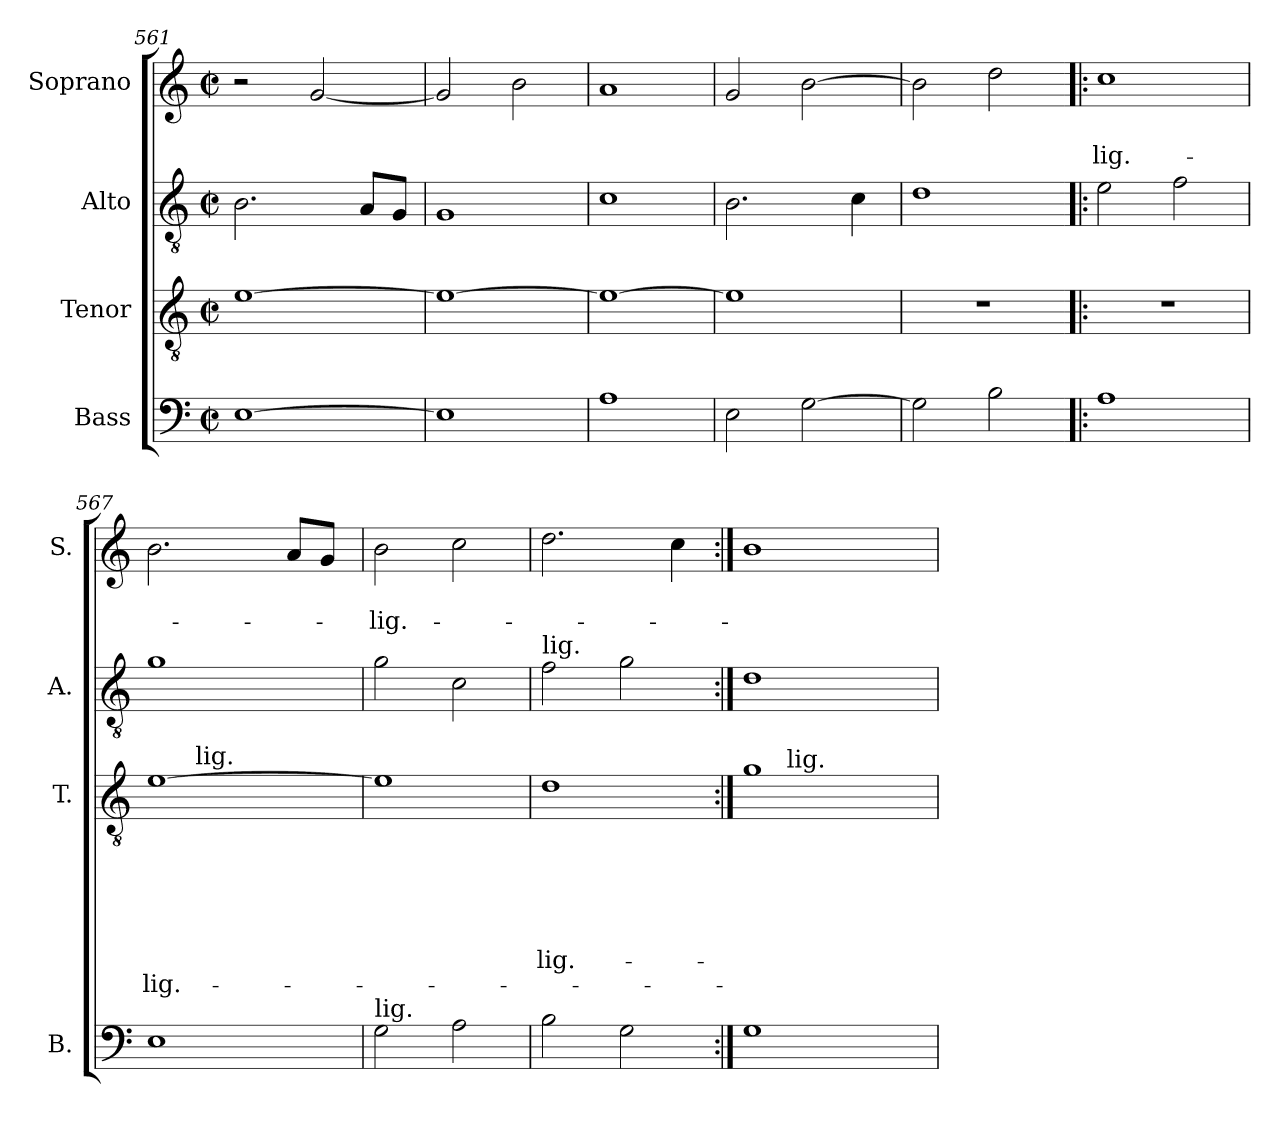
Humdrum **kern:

**kern	**kern	**text	**text	**text	**text	**text	**text	**text	**kern	**kern	**text	**text
*part4	*part3	*part3	*part3	*part3	*part3	*part3	*part3	*part3	*part2	*part1	*part1	*part1
*staff4	*staff3	*staff3	*staff3	*staff3	*staff3	*staff3	*staff3	*staff3	*staff2	*staff1	*staff1	*staff1
*I"Bass	*I"Tenor	*	*	*	*	*	*	*	*I"Alto	*I"Soprano	*	*
*I'B.	*I'T.	*	*	*	*	*	*	*	*I'A.	*I'S.	*	*
!!LO:PB:g=z
*clefF4	*clefGv2	*	*	*	*	*	*	*	*clefGv2	*clefG2	*	*
*k[]	*k[]	*	*	*	*	*	*	*	*k[]	*k[]	*	*
*C:	*C:	*	*	*	*	*	*	*	*C:	*C:	*	*
*M2/2	*M2/2	*	*	*	*	*	*	*	*M2/2	*M2/2	*	*
*met(c|)	*met(c|)	*	*	*	*	*	*	*	*met(c|)	*met(c|)	*	*
=561	=561	=561	=561	=561	=561	=561	=561	=561	=561	=561	=561	=561
[>1E	[>1e	.	.	.	.	.	.	.	2.B\	2r	.	.
.	.	.	.	.	.	.	.	.	.	[<2g/	.	.
.	.	.	.	.	.	.	.	.	8A/L	.	.	.
.	.	.	.	.	.	.	.	.	8G/J	.	.	.
=562	=562	=562	=562	=562	=562	=562	=562	=562	=562	=562	=562	=562
1E]	1e_	.	.	.	.	.	.	.	1G	2g/]	.	.
.	.	.	.	.	.	.	.	.	.	2b\	.	.
=563	=563	=563	=563	=563	=563	=563	=563	=563	=563	=563	=563	=563
1A	1e_	.	.	.	.	.	.	.	1c	1a	.	.
=564	=564	=564	=564	=564	=564	=564	=564	=564	=564	=564	=564	=564
2E\	1e]	.	.	.	.	.	.	.	2.B\	2g/	.	.
[>2G\	.	.	.	.	.	.	.	.	.	[>2b\	.	.
.	.	.	.	.	.	.	.	.	4c\	.	.	.
=565	=565	=565	=565	=565	=565	=565	=565	=565	=565	=565	=565	=565
2G\]	1r	.	.	.	.	.	.	.	1d	2b\]	.	.
2B\	.	.	.	.	.	.	.	.	.	2dd\	.	.
=566!|:	=566!|:	=566!|:	=566!|:	=566!|:	=566!|:	=566!|:	=566!|:	=566!|:	=566!|:	=566!|:	=566!|:	=566!|:
!	!	!	!	!	!	!	!	!	!	!	!	!LO:LY:b
1A	1r	.	.	.	.	.	.	.	2e\	1cc	.	-lig.-
.	.	.	.	.	.	.	.	.	2f\	.	.	.
=567	=567	=567	=567	=567	=567	=567	=567	=567	=567	=567	=567	=567
!	!	!	!	!	!	!	!	!LO:LY:b	!	!	!	!
*	*^	*	*	*	*	*	*	*	*	*	*	*
1E	[>1e	8..ryy	.	.	.	.	.	.	lig.-	1g	2.b\	.	.
!	!	!LO:TX:a:t=lig.	!	!	!	!	!	!	!	!	!	!	!
.	.	2ryy	.	.	.	.	.	.	.	.	.	.	.
.	.	4ryy	.	.	.	.	.	.	.	.	.	.	.
.	.	.	.	.	.	.	.	.	.	.	8a/L	.	.
.	.	.	.	.	.	.	.	.	.	.	8g/J	.	.
.	.	32ryy	.	.	.	.	.	.	.	.	.	.	.
=568	=568	=568	=568	=568	=568	=568	=568	=568	=568	=568	=568	=568	=568
!LO:TX:a:t=lig.	!	!	!	!	!	!	!	!	!	!	!	!	!
!	!	!	!	!	!	!	!	!	!	!	!	!	!LO:LY:b
*	*v	*v	*	*	*	*	*	*	*	*	*	*	*
2G\	1e]	.	.	.	.	.	.	.	2g\	2b\	.	-lig.-
2A\	.	.	.	.	.	.	.	.	2c\	2cc\	.	.
=569	=569	=569	=569	=569	=569	=569	=569	=569	=569	=569	=569	=569
!	!	!	!	!	!	!	!	!	!LO:TX:a:t=lig.	!	!	!
!	!	!	!	!	!	!	!LO:LY:b	!	!	!	!	!
2B\	1d	.	.	.	.	.	-lig.-	.	2f\	2.dd\	.	.
2G\	.	.	.	.	.	.	.	.	2g\	.	.	.
.	.	.	.	.	.	.	.	.	.	4cc\	.	.
=570:|!	=570:|!	=570:|!	=570:|!	=570:|!	=570:|!	=570:|!	=570:|!	=570:|!	=570:|!	=570:|!	=570:|!	=570:|!
*	*^	*	*	*	*	*	*	*	*	*	*	*
1G	1g	8.ryy	.	.	.	.	.	.	.	1d	1b	.	.
!	!	!LO:TX:a:t=lig.	!	!	!	!	!	!	!	!	!	!	!
.	.	2ryy	.	.	.	.	.	.	.	.	.	.	.
.	.	4ryy	.	.	.	.	.	.	.	.	.	.	.
.	.	16ryy	.	.	.	.	.	.	.	.	.	.	.
*	*v	*v	*	*	*	*	*	*	*	*	*	*	*
=	=	=	=	=	=	=	=	=	=	=	=	=
*-	*-	*-	*-	*-	*-	*-	*-	*-	*-	*-	*-	*-
